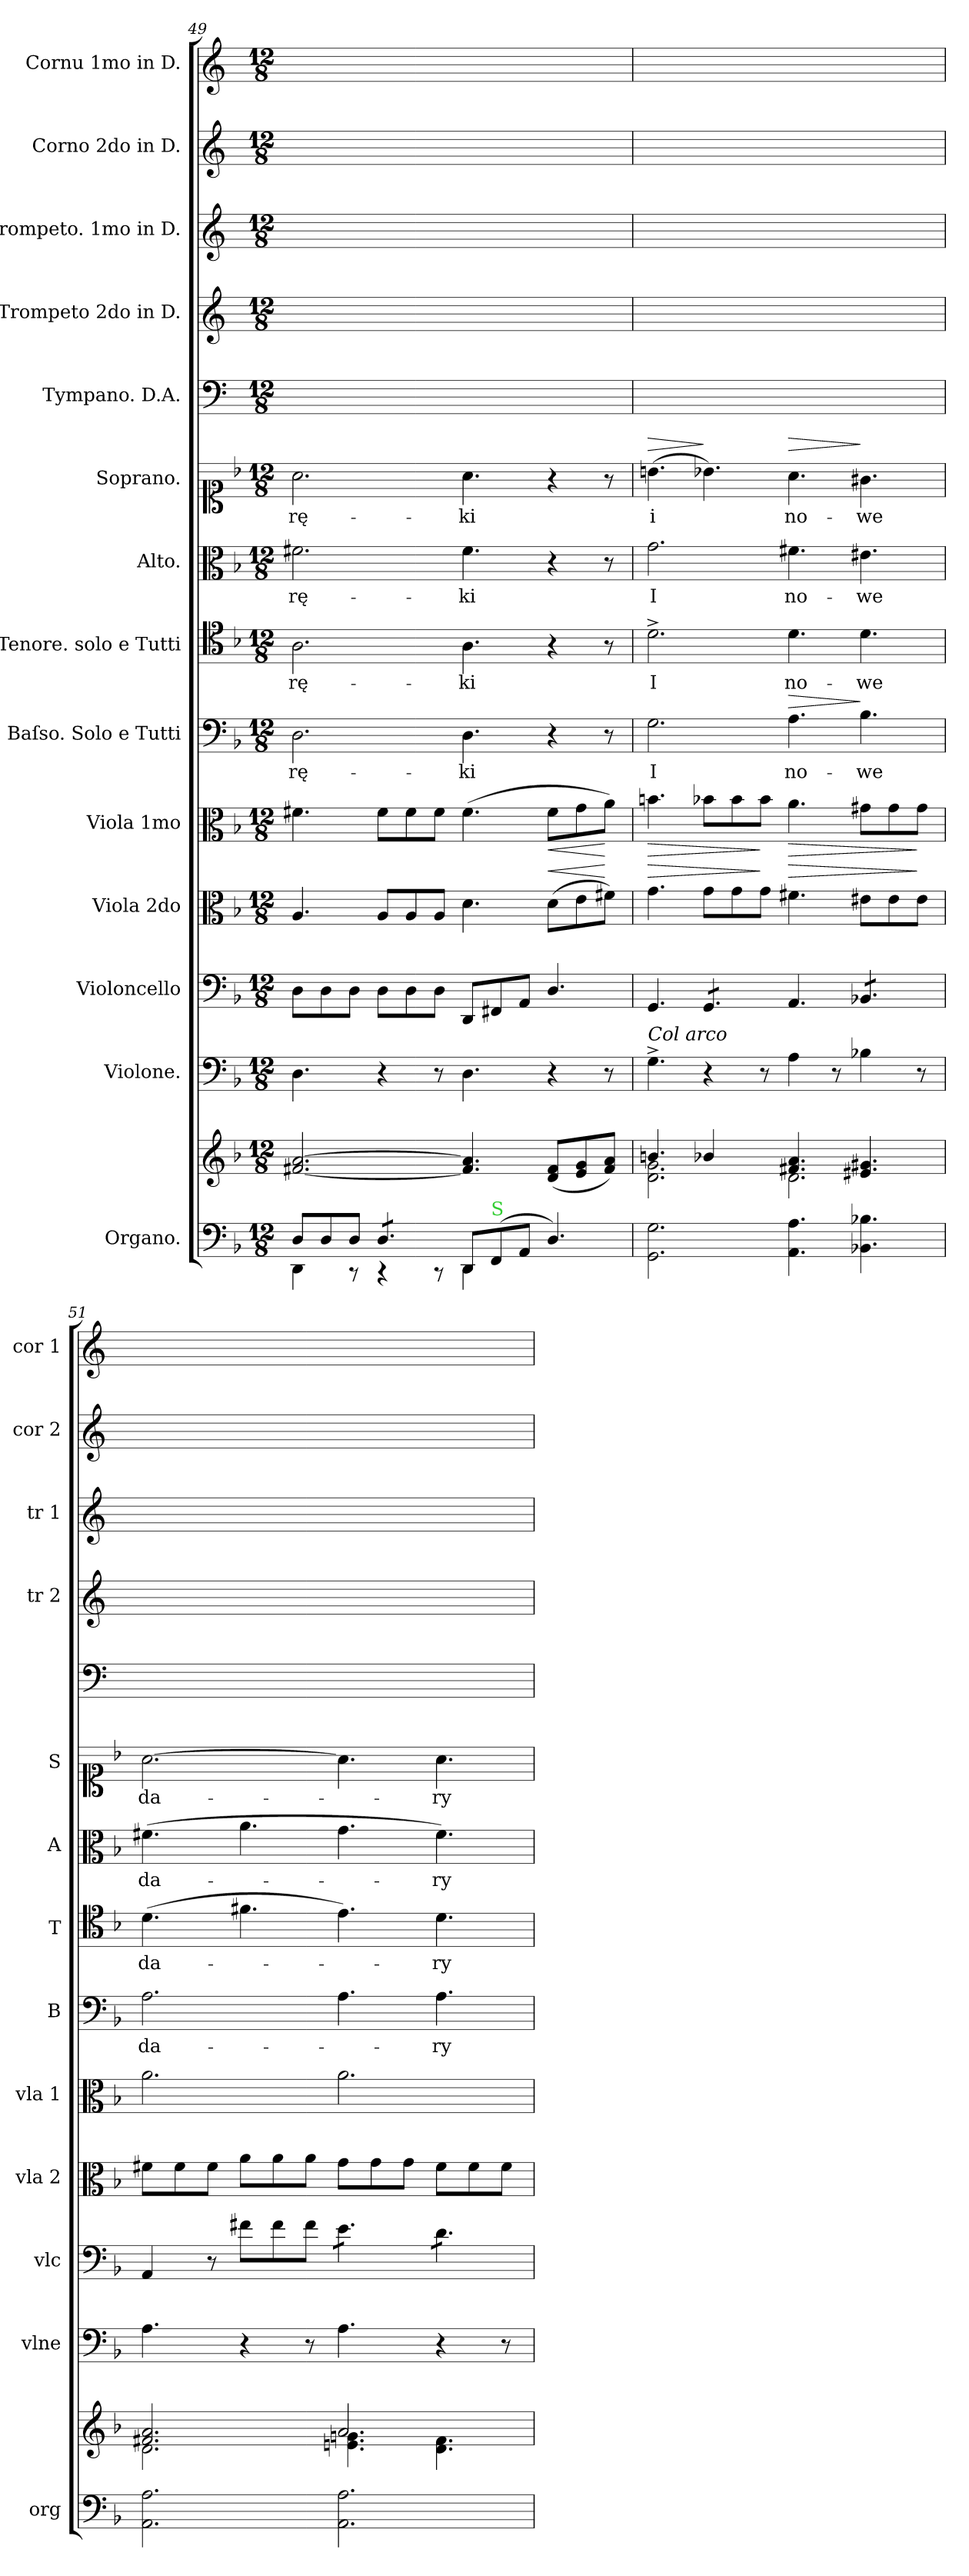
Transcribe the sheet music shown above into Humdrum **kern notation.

**kern	**kern	**kern	**kern	**kern	**dynam	**kern	**dynam	**kern	**text	**dynam	**kern	**text	**kern	**text	**kern	**text	**dynam	**kern	**kern	**kern	**kern	**kern
*part14	*part14	*part13	*part12	*part11	*part11	*part10	*part10	*part9	*part9	*part9	*part8	*part8	*part7	*part7	*part6	*part6	*part6	*part5	*part4	*part3	*part2	*part1
*staff15	*staff14	*staff13	*staff12	*staff11	*staff11	*staff10	*staff10	*staff9	*staff9	*staff9	*staff8	*staff8	*staff7	*staff7	*staff6	*staff6	*staff6	*staff5	*staff4	*staff3	*staff2	*staff1
*I"Organo.	*	*I"Violone.	*I"Violoncello	*I"Viola 2do	*	*I"Viola 1mo	*	*I"Baſso. Solo e Tutti	*	*	*I"Tenore. solo e Tutti	*	*I"Alto.	*	*I"Soprano.	*	*	*I"Tympano. D.A.	*I"Trompeto 2do in D.	*I"Trompeto. 1mo in D.	*I"Corno 2do in D.	*I"Cornu 1mo in D.
*I'org	*	*I'vlne	*I'vlc	*I'vla 2	*	*I'vla 1	*	*I'B	*	*	*I'T	*	*I'A	*	*I'S	*	*	*	*I'tr 2	*I'tr 1	*I'cor 2	*I'cor 1
*clefF4	*clefG2	*clefF4	*clefF4	*clefC3	*	*clefC3	*	*clefF4	*	*	*clefC4	*	*clefC3	*	*clefC1	*	*	*clefF4	*clefG2	*clefG2	*clefG2	*clefG2
*	*	*	*	*	*	*	*	*	*	*	*	*	*	*	*	*	*	*	*ITrd-1c-2	*ITrd-1c-2	*ITrd6c10	*ITrd6c10
*k[b-]	*k[b-]	*k[b-]	*k[b-]	*k[b-]	*	*k[b-]	*	*k[b-]	*	*	*k[b-]	*	*k[b-]	*	*k[b-]	*	*	*k[]	*k[f#c#]	*k[f#c#]	*k[f#c#]	*k[f#c#]
*M12/8	*M12/8	*M12/8	*M12/8	*M12/8	*	*M12/8	*	*M12/8	*	*	*M12/8	*	*M12/8	*	*M12/8	*	*	*M12/8	*M12/8	*M12/8	*M12/8	*M12/8
=49	=49	=49	=49	=49	=49	=49	=49	=49	=49	=49	=49	=49	=49	=49	=49	=49	=49	=49	=49	=49	=49	=49
*^	*	*	*	*	*	*	*	*	*	*	*	*	*	*	*	*	*	*	*	*	*	*
8D/L	4DD\	[2.f#X/ [2.a/	4.D\	8D\L	4.A/	.	4.f#X\	.	2.D\	rę-	.	2.A\	rę-	2.f#X\	rę-	2.a\	rę-	.	1.ryy	1.ryy	1.ryy	1.ryy	1.ryy
8D/	.	.	.	8D\	.	.	.	.	.	.	.	.	.	.	.	.	.	.	.	.	.	.	.
8D/J	8r	.	.	8D\J	.	.	.	.	.	.	.	.	.	.	.	.	.	.	.	.	.	.	.
*tremolo	*	*	*	*	*	*	*	*	*	*	*	*	*	*	*	*	*	*	*	*	*	*	*
8D/L	4r	.	4r	8D\L	8A/L	.	8f#\L	.	.	.	.	.	.	.	.	.	.	.	.	.	.	.	.
8D/	.	.	.	8D\	8A/	.	8f#\	.	.	.	.	.	.	.	.	.	.	.	.	.	.	.	.
8D/J	8r	.	8r	8D\J	8A/J	.	8f#\J	.	.	.	.	.	.	.	.	.	.	.	.	.	.	.	.
*Xtremolo	*	*	*	*	*	*	*	*	*	*	*	*	*	*	*	*	*	*	*	*	*	*	*
8DD/L	4DD\	4.f#]/ 4.a]/	4.D\	8DD/L	4.d\	.	(4.f#\	.	4.D\	-ki	.	4.A\	-ki	4.f#\	-ki	4.a\	-ki	.	.	.	.	.	.
!LO:TX:a:color=limegreen:t=S	!	!	!	!	!	!	!	!	!	!	!	!	!	!	!	!	!	!	!	!	!	!	!
(<8FF/	.	.	.	8FF#X/	.	.	.	.	.	.	.	.	.	.	.	.	.	.	.	.	.	.	.
8AA/J	8ryy	.	.	8AA/J	.	.	.	.	.	.	.	.	.	.	.	.	.	.	.	.	.	.	.
!	!	!	!	!	!	!LO:HP:a	!	!LO:HP:b	!	!	!	!	!	!	!	!	!	!	!	!	!	!	!
4.D/)	4ryy	(8d/ 8f#/L	4r	4.D/	(8d\L	<	8f#\L	<	4r	.	.	4r	.	4r	.	4r	.	.	.	.	.	.	.
.	.	8e/ 8g/	.	.	8e\	.	8g\	.	.	.	.	.	.	.	.	.	.	.	.	.	.	.	.
.	8ryy	8f#/ 8a/J)	8r	.	8f#X\J)	[	8a\J)	[	8r	.	.	8r	.	8r	.	8r	.	.	.	.	.	.	.
=50	=50	=50	=50	=50	=50	=50	=50	=50	=50	=50	=50	=50	=50	=50	=50	=50	=50	=50	=50	=50	=50	=50	=50
!	!	!	!LO:TX:a:i:t=Col arco	!	!	!	!	!	!	!	!	!	!	!	!	!	!	!	!	!	!	!	!
!	!	!LO:N:vis=4	!	!	!	!LO:HP:a	!	!LO:HP:b	!	!	!	!	!	!	!	!	!	!LO:HP:a	!	!	!	!	!
*v	*v	*^	*	*	*	*	*	*	*	*	*	*	*	*	*	*	*	*	*	*	*	*	*
2.GG\ 2.G\	4.bn/	2.d\ 2.g\	4.G^<\	4.GG/	4.g\	>	4.bn\	>	2.G\	I	.	2.d^\	I	2.g\	I	(4.bn\	i	>	1.ryy	1.ryy	1.ryy	1.ryy	1.ryy
!	!LO:N:vis=4	!	!	!	!	!	!	!	!	!	!	!	!	!	!	!	!	!	!	!	!	!	!
*	*	*	*	*tremolo	*	*	*	*	*	*	*	*	*	*	*	*	*	*	*	*	*	*	*
.	4.b-X/	.	4r	8GG/L	8g\L	.	8b-X\L	.	.	.	.	.	.	.	.	4.b-X\)	.	]	.	.	.	.	.
.	.	.	.	8GG/	8g\	.	8b-\	.	.	.	.	.	.	.	.	.	.	.	.	.	.	.	.
.	.	.	8r	8GG/J	8g\J	]	8b-\J	]	.	.	.	.	.	.	.	.	.	.	.	.	.	.	.
*	*	*	*	*Xtremolo	*	*	*	*	*	*	*	*	*	*	*	*	*	*	*	*	*	*	*
!	!	!	!	!	!	!LO:HP:a	!	!LO:HP:b	!	!	!LO:HP:a	!	!	!	!	!	!	!LO:HP:a	!	!	!	!	!
4.AA\ 4.A\	4.f#X/ 4.a/	2.d\	4A\	4.AA/	4.f#X\	>	4.a\	>	4.A\	no-	>	4.d\	no-	4.f#X\	no-	4.a\	no-	>	.	.	.	.	.
.	.	.	8r	.	.	.	.	.	.	.	.	.	.	.	.	.	.	.	.	.	.	.	.
*	*	*	*	*tremolo	*	*	*	*	*	*	*	*	*	*	*	*	*	*	*	*	*	*	*
4.BB-X\ 4.B-X\	4.e#X/ 4.g#X/	.	4B-X\	8BB-X/L	8e#X\L	.	8g#X\L	.	4.B-\	-we	]	4.d\	-we	4.e#X\	-we	4.g#X\	-we	]	.	.	.	.	.
.	.	.	.	8BB-X/	8e#\	.	8g#\	.	.	.	.	.	.	.	.	.	.	.	.	.	.	.	.
.	.	.	8r	8BB-X/J	8e#\J	]	8g#\J	]	.	.	.	.	.	.	.	.	.	.	.	.	.	.	.
*	*	*	*	*Xtremolo	*	*	*	*	*	*	*	*	*	*	*	*	*	*	*	*	*	*	*
=51	=51	=51	=51	=51	=51	=51	=51	=51	=51	=51	=51	=51	=51	=51	=51	=51	=51	=51	=51	=51	=51	=51	=51
2.AA\ 2.A\	2.f#X/ 2.a/	2.d\	4.A\	4AA/	8f#X\L	.	2.a\	.	2.A\	da-	.	(4.d\	da-	(4.f#X\	da-	[2.a\	da-	.	1.ryy	1.ryy	1.ryy	1.ryy	1.ryy
.	.	.	.	.	8f#\	.	.	.	.	.	.	.	.	.	.	.	.	.	.	.	.	.	.
.	.	.	.	8r	8f#\J	.	.	.	.	.	.	.	.	.	.	.	.	.	.	.	.	.	.
.	.	.	4r	8f#X\L	8a\L	.	.	.	.	.	.	4.f#X\	.	4.a\	.	.	.	.	.	.	.	.	.
.	.	.	.	8f#\	8a\	.	.	.	.	.	.	.	.	.	.	.	.	.	.	.	.	.	.
.	.	.	8r	8f#\J	8a\J	.	.	.	.	.	.	.	.	.	.	.	.	.	.	.	.	.	.
*	*	*	*	*tremolo	*	*	*	*	*	*	*	*	*	*	*	*	*	*	*	*	*	*	*
2.AA\ 2.A\	2.a/	4.en\ 4.gn\	4.A\	8e\L	8g\L	.	2.a\	.	4.A\	.	.	4.e\)	.	4.g\	.	4.a\]	.	.	.	.	.	.	.
.	.	.	.	8e\	8g\	.	.	.	.	.	.	.	.	.	.	.	.	.	.	.	.	.	.
.	.	.	.	8e\J	8g\J	.	.	.	.	.	.	.	.	.	.	.	.	.	.	.	.	.	.
.	.	4.d\ 4.f#\	4r	8d\L	8f#\L	.	.	.	4.A\	-ry	.	4.d\	-ry	4.f#\)	-ry	4.a\	-ry	.	.	.	.	.	.
.	.	.	.	8d\	8f#\	.	.	.	.	.	.	.	.	.	.	.	.	.	.	.	.	.	.
.	.	.	8r	8d\J	8f#\J	.	.	.	.	.	.	.	.	.	.	.	.	.	.	.	.	.	.
*	*	*	*	*Xtremolo	*	*	*	*	*	*	*	*	*	*	*	*	*	*	*	*	*	*	*
*	*v	*v	*	*	*	*	*	*	*	*	*	*	*	*	*	*	*	*	*	*	*	*	*
=	=	=	=	=	=	=	=	=	=	=	=	=	=	=	=	=	=	=	=	=	=	=
*-	*-	*-	*-	*-	*-	*-	*-	*-	*-	*-	*-	*-	*-	*-	*-	*-	*-	*-	*-	*-	*-	*-
